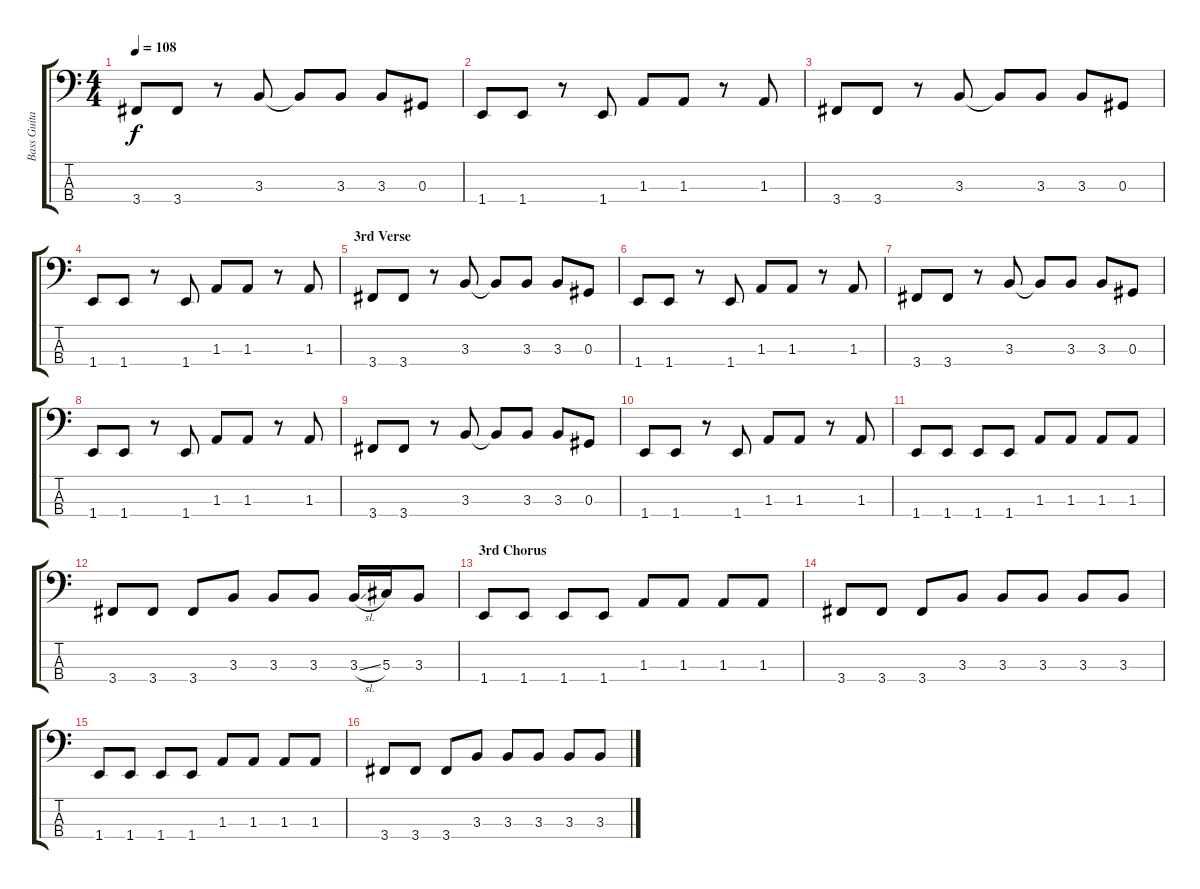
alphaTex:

\track ("Bass Guitar" "Bass Guita") {instrument electricbassfinger}
\staff {score tabs}
\tuning (Gb2 Db2 Ab1 Eb1) {hide}
\ts (4 4)
\tempo 108
\clef f4
\ks c
3.4.8{dy f} 3.4.8 r.8 3.3.8 3.3{t}.8 3.3.8 3.3.8 0.3.8 |
1.4.8 1.4.8 r.8 1.4.8 1.3.8 1.3.8 r.8 1.3.8 |
3.4.8 3.4.8 r.8 3.3.8 3.3{t}.8 3.3.8 3.3.8 0.3.8 |
1.4.8 1.4.8 r.8 1.4.8 1.3.8 1.3.8 r.8 1.3.8 |
\section ("" "3rd Verse")
3.4.8 3.4.8 r.8 3.3.8 3.3{t}.8 3.3.8 3.3.8 0.3.8 |
1.4.8 1.4.8 r.8 1.4.8 1.3.8 1.3.8 r.8 1.3.8 |
3.4.8 3.4.8 r.8 3.3.8 3.3{t}.8 3.3.8 3.3.8 0.3.8 |
1.4.8 1.4.8 r.8 1.4.8 1.3.8 1.3.8 r.8 1.3.8 |
3.4.8 3.4.8 r.8 3.3.8 3.3{t}.8 3.3.8 3.3.8 0.3.8 |
1.4.8 1.4.8 r.8 1.4.8 1.3.8 1.3.8 r.8 1.3.8 |
1.4.8 1.4.8 1.4.8 1.4.8 1.3.8 1.3.8 1.3.8 1.3.8 |
3.4.8 3.4.8 3.4.8 3.3.8 3.3.8 3.3.8 3.3{sl}.16 5.3.16 3.3.8 |
\section ("" "3rd Chorus")
1.4.8 1.4.8 1.4.8 1.4.8 1.3.8 1.3.8 1.3.8 1.3.8 |
3.4.8 3.4.8 3.4.8 3.3.8 3.3.8 3.3.8 3.3.8 3.3.8 |
1.4.8 1.4.8 1.4.8 1.4.8 1.3.8 1.3.8 1.3.8 1.3.8 |
3.4.8 3.4.8 3.4.8 3.3.8 3.3.8 3.3.8 3.3.8 3.3.8
